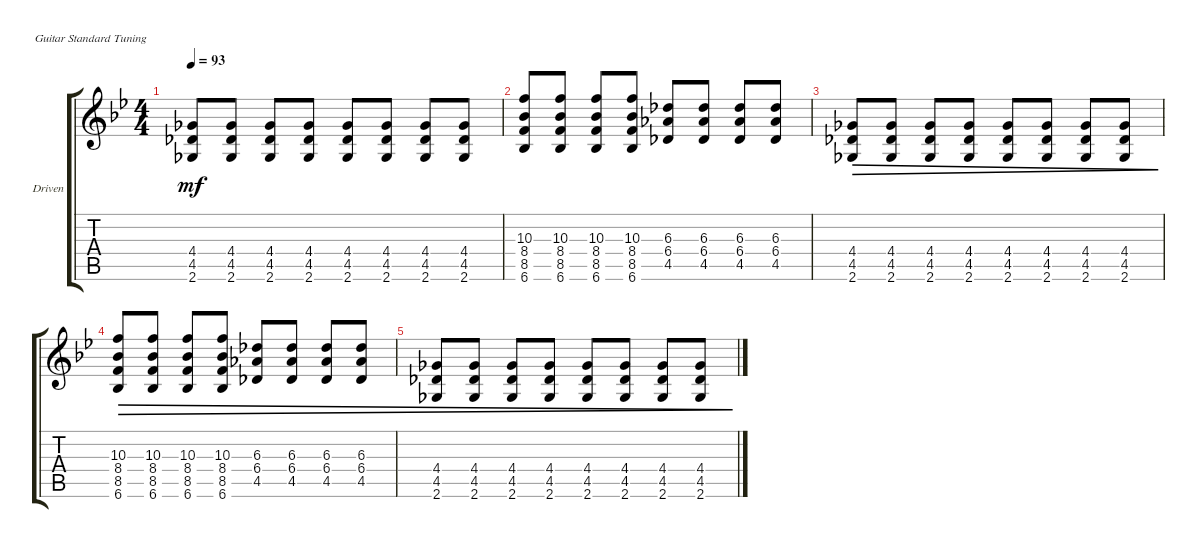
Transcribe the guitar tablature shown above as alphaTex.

\defaultSystemsLayout 4
\bracketExtendMode groupsimilarinstruments
\firstSystemTrackNameOrientation horizontal
\otherSystemsTrackNameOrientation horizontal
\track ("Driven" "Driven") {instrument overdrivenguitar}
\staff {score tabs}
\tuning (E4 B3 G3 D3 A2 E2)
\ts (4 4)
\tempo 93
\clef g2
\ks bb
(4.4 4.5 2.6).8{dy mf} (4.4 4.5 2.6).8 (4.4 4.5 2.6).8 (4.4 4.5 2.6).8 (4.4 4.5 2.6).8 (4.4 4.5 2.6).8 (4.4 4.5 2.6).8 (4.4 4.5 2.6).8 |
(10.3 8.4 8.5 6.6).8 (10.3 8.4 8.5 6.6).8 (10.3 8.4 8.5 6.6).8 (10.3 8.4 8.5 6.6).8 (6.3 6.4 4.5).8 (4.5 6.4 6.3).8 (6.3 6.4 4.5).8 (4.5 6.4 6.3).8 |
(4.4 4.5 2.6).8{dec} (4.4 4.5 2.6).8{dec} (4.4 4.5 2.6).8{dec} (4.4 4.5 2.6).8{dec} (4.4 4.5 2.6).8{dec} (4.4 4.5 2.6).8{dec} (4.4 4.5 2.6).8{dec} (4.4 4.5 2.6).8{dec} |
(10.3 8.4 8.5 6.6).8{dec} (10.3 8.4 8.5 6.6).8{dec} (10.3 8.4 8.5 6.6).8{dec} (10.3 8.4 8.5 6.6).8{dec} (6.3 6.4 4.5).8{dec} (4.5 6.4 6.3).8{dec} (6.3 6.4 4.5).8{dec} (4.5 6.4 6.3).8{dec} |
(4.4 4.5 2.6).8{dec} (4.4 4.5 2.6).8{dec} (4.4 4.5 2.6).8{dec} (4.4 4.5 2.6).8{dec} (4.4 4.5 2.6).8{dec} (4.4 4.5 2.6).8{dec} (4.4 4.5 2.6).8{dec} (4.4 4.5 2.6).8{dec}
